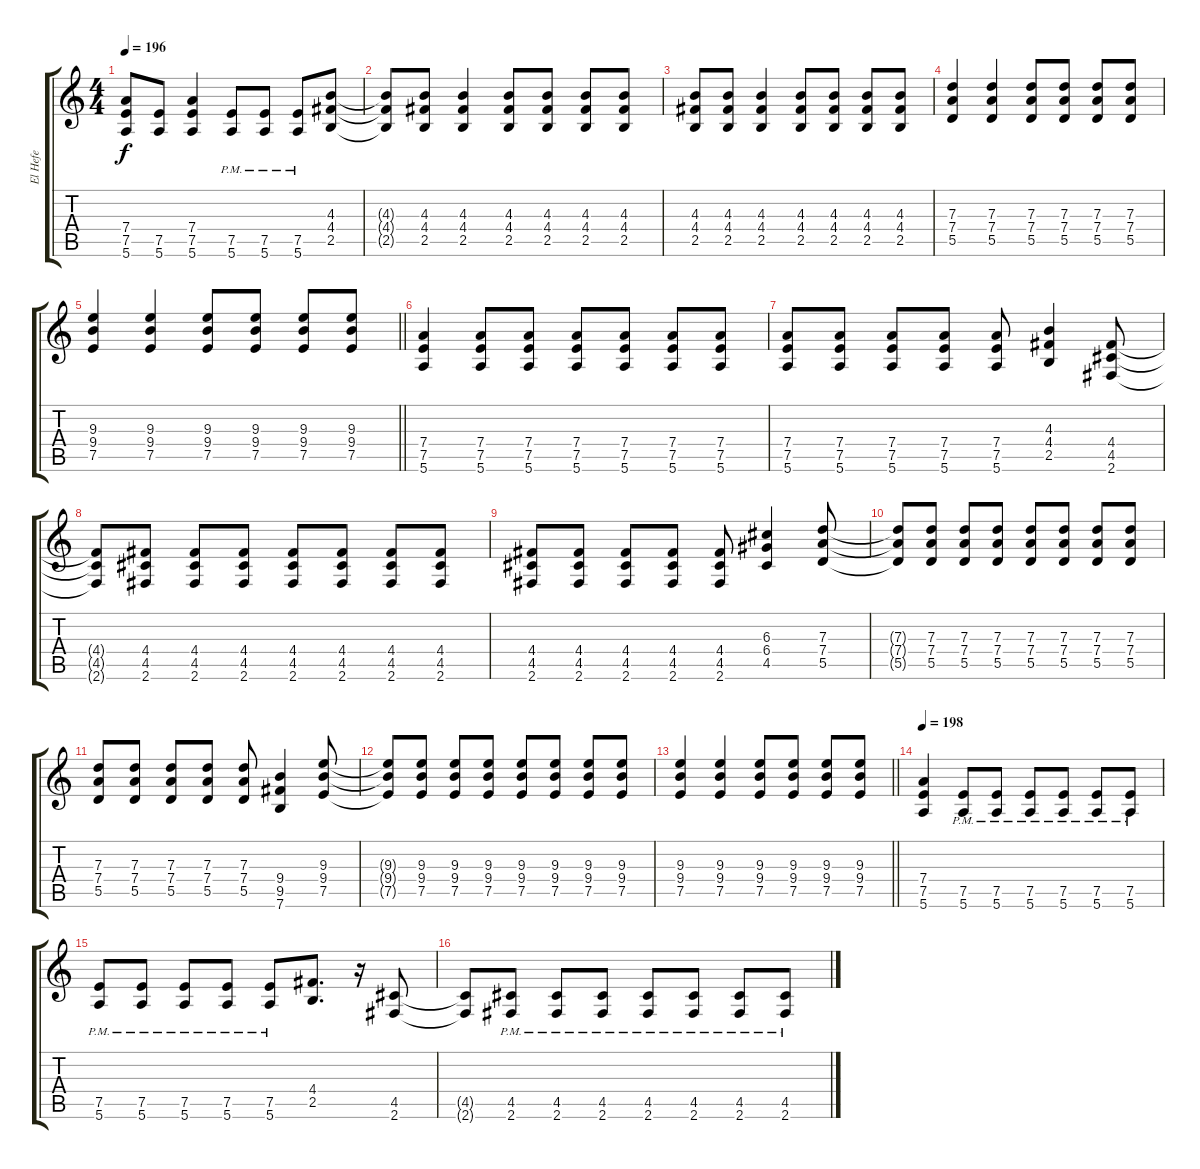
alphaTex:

\track ("El Hefe" "El Hefe") {instrument distortionguitar}
\staff {score tabs}
\tuning (E4 B3 G3 D3 A2 E2) {hide}
\ts (4 4)
\tempo 196
\clef g2
\ks c
(7.4{t} 7.5{t} 5.6{t}).8{dy f} (7.5 5.6).8 (7.4 7.5 5.6).4 (7.5{pm} 5.6{pm}).8 (7.5{pm} 5.6{pm}).8 (7.5{pm} 5.6{pm}).8 (4.3 4.4 2.5).8 |
(4.3{t} 4.4{t} 2.5{t}).8 (4.3 4.4 2.5).8 (4.3 4.4 2.5).4 (4.3 4.4 2.5).8 (4.3 4.4 2.5).8 (4.3 4.4 2.5).8 (4.3 4.4 2.5).8 |
(4.3 4.4 2.5).8 (4.3 4.4 2.5).8 (4.3 4.4 2.5).4 (4.3 4.4 2.5).8 (4.3 4.4 2.5).8 (4.3 4.4 2.5).8 (4.3 4.4 2.5).8 |
(7.3 7.4 5.5).4 (7.3 7.4 5.5).4 (7.3 7.4 5.5).8 (7.3 7.4 5.5).8 (7.3 7.4 5.5).8 (7.3 7.4 5.5).8 |
\barLineRight lightlight
(9.3 9.4 7.5).4 (9.3 9.4 7.5).4 (9.3 9.4 7.5).8 (9.3 9.4 7.5).8 (9.3 9.4 7.5).8 (9.3 9.4 7.5).8 |
\section ("" "")
(7.4 7.5 5.6).4 (7.4 7.5 5.6).8 (7.4 7.5 5.6).8 (7.4 7.5 5.6).8 (7.4 7.5 5.6).8 (7.4 7.5 5.6).8 (7.4 7.5 5.6).8 |
(7.4 7.5 5.6).8 (7.4 7.5 5.6).8 (7.4 7.5 5.6).8 (7.4 7.5 5.6).8 (7.4 7.5 5.6).8 (4.3 4.4 2.5).4 (4.4 4.5 2.6).8 |
(4.4{t} 4.5{t} 2.6{t}).8 (4.4 4.5 2.6).8 (4.4 4.5 2.6).8 (4.4 4.5 2.6).8 (4.4 4.5 2.6).8 (4.4 4.5 2.6).8 (4.4 4.5 2.6).8 (4.4 4.5 2.6).8 |
(4.4 4.5 2.6).8 (4.4 4.5 2.6).8 (4.4 4.5 2.6).8 (4.4 4.5 2.6).8 (4.4 4.5 2.6).8 (6.3 6.4 4.5).4 (7.3 7.4 5.5).8 |
(7.3{t} 7.4{t} 5.5{t}).8 (7.3 7.4 5.5).8 (7.3 7.4 5.5).8 (7.3 7.4 5.5).8 (7.3 7.4 5.5).8 (7.3 7.4 5.5).8 (7.3 7.4 5.5).8 (7.3 7.4 5.5).8 |
(7.3 7.4 5.5).8 (7.3 7.4 5.5).8 (7.3 7.4 5.5).8 (7.3 7.4 5.5).8 (7.3 7.4 5.5).8 (9.4 9.5 7.6).4 (9.3 9.4 7.5).8 |
(9.3{t} 9.4{t} 7.5{t}).8 (9.3 9.4 7.5).8 (9.3 9.4 7.5).8 (9.3 9.4 7.5).8 (9.3 9.4 7.5).8 (9.3 9.4 7.5).8 (9.3 9.4 7.5).8 (9.3 9.4 7.5).8 |
\barLineRight lightlight
(9.3 9.4 7.5).4 (9.3 9.4 7.5).4 (9.3 9.4 7.5).8 (9.3 9.4 7.5).8 (9.3 9.4 7.5).8 (9.3 9.4 7.5).8 |
\section ("" "")
\tempo 198
(7.4 7.5 5.6).4 (7.5{pm} 5.6{pm}).8 (7.5{pm} 5.6{pm}).8 (7.5{pm} 5.6{pm}).8 (7.5{pm} 5.6{pm}).8 (7.5{pm} 5.6{pm}).8 (7.5{pm} 5.6{pm}).8 |
(7.5{pm} 5.6{pm}).8 (7.5{pm} 5.6{pm}).8 (7.5{pm} 5.6{pm}).8 (7.5{pm} 5.6{pm}).8 (7.5{pm} 5.6{pm}).8 (4.4 2.5).8{d} r.16 (4.5 2.6).8 |
(4.5{t} 2.6{t}).8 (4.5{pm} 2.6{pm}).8 (4.5{pm} 2.6{pm}).8 (4.5{pm} 2.6{pm}).8 (4.5{pm} 2.6{pm}).8 (4.5{pm} 2.6{pm}).8 (4.5{pm} 2.6{pm}).8 (4.5{pm} 2.6{pm}).8
